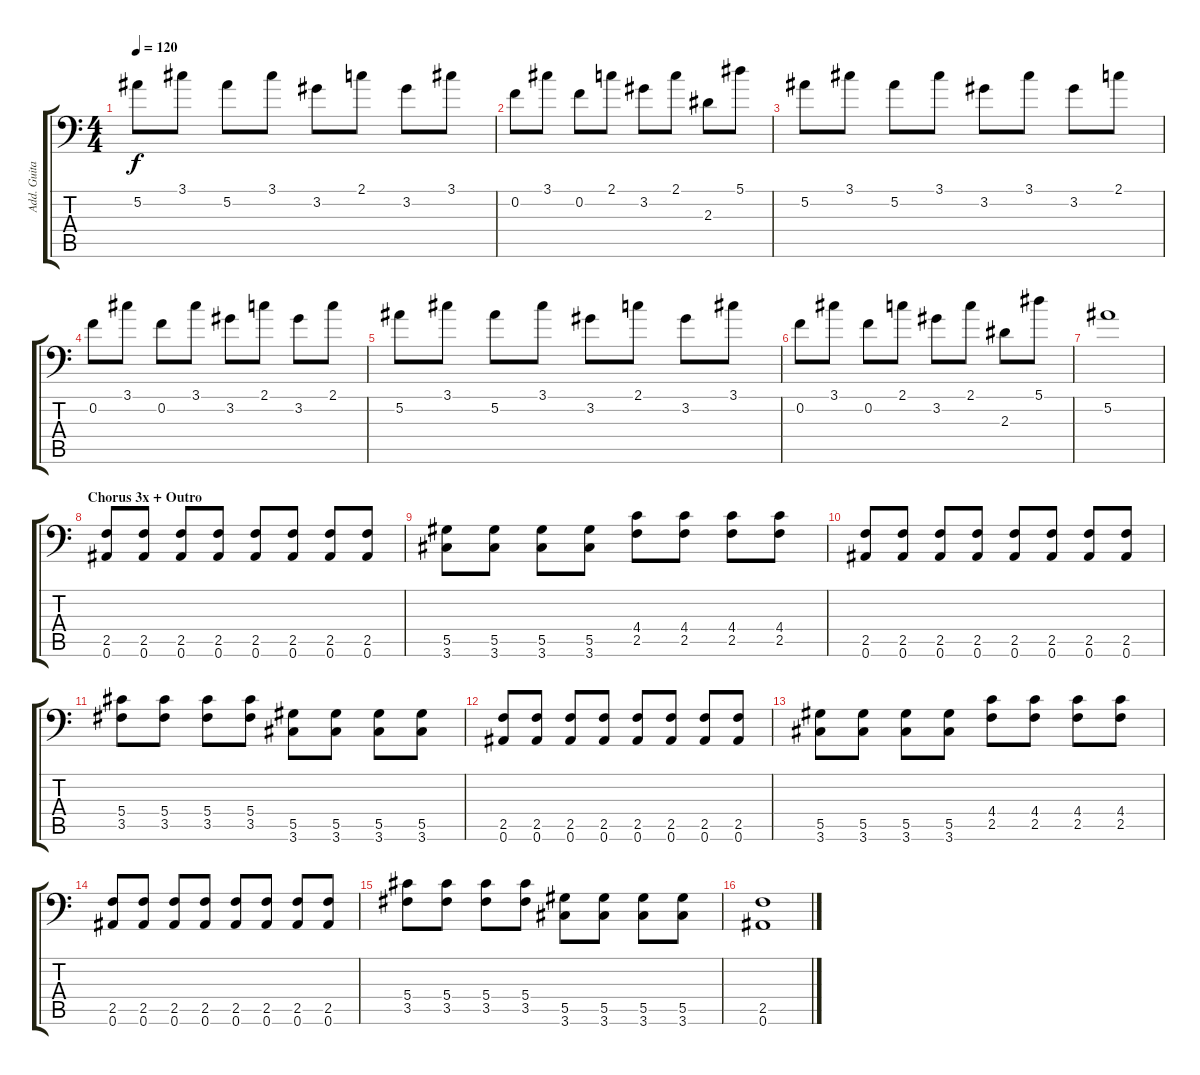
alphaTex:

\track ("Add. Guitar" "Add. Guita") {instrument distortionguitar}
\staff {score tabs}
\tuning (Bb3 F3 Db3 Ab2 Eb2 Bb1) {hide}
\ts (4 4)
\tempo 120
\clef f4
\ks c
5.2.8{dy f} 3.1.8 5.2.8 3.1.8 3.2.8 2.1.8 3.2.8 3.1.8 |
0.2.8 3.1.8 0.2.8 2.1.8 3.2.8 2.1.8 2.3.8 5.1.8 |
5.2.8 3.1.8 5.2.8 3.1.8 3.2.8 3.1.8 3.2.8 2.1.8 |
0.2.8 3.1.8 0.2.8 3.1.8 3.2.8 2.1.8 3.2.8 2.1.8 |
5.2.8 3.1.8 5.2.8 3.1.8 3.2.8 2.1.8 3.2.8 3.1.8 |
0.2.8 3.1.8 0.2.8 2.1.8 3.2.8 2.1.8 2.3.8 5.1.8 |
5.2.1 |
\section ("" "Chorus 3x + Outro")
(2.5 0.6).8 (2.5 0.6).8 (2.5 0.6).8 (2.5 0.6).8 (2.5 0.6).8 (2.5 0.6).8 (2.5 0.6).8 (2.5 0.6).8 |
(5.5 3.6).8 (5.5 3.6).8 (5.5 3.6).8 (5.5 3.6).8 (4.4 2.5).8 (4.4 2.5).8 (4.4 2.5).8 (4.4 2.5).8 |
(2.5 0.6).8 (2.5 0.6).8 (2.5 0.6).8 (2.5 0.6).8 (2.5 0.6).8 (2.5 0.6).8 (2.5 0.6).8 (2.5 0.6).8 |
(5.4 3.5).8 (5.4 3.5).8 (5.4 3.5).8 (5.4 3.5).8 (5.5 3.6).8 (5.5 3.6).8 (5.5 3.6).8 (5.5 3.6).8 |
(2.5 0.6).8 (2.5 0.6).8 (2.5 0.6).8 (2.5 0.6).8 (2.5 0.6).8 (2.5 0.6).8 (2.5 0.6).8 (2.5 0.6).8 |
(5.5 3.6).8 (5.5 3.6).8 (5.5 3.6).8 (5.5 3.6).8 (4.4 2.5).8 (4.4 2.5).8 (4.4 2.5).8 (4.4 2.5).8 |
(2.5 0.6).8 (2.5 0.6).8 (2.5 0.6).8 (2.5 0.6).8 (2.5 0.6).8 (2.5 0.6).8 (2.5 0.6).8 (2.5 0.6).8 |
(5.4 3.5).8 (5.4 3.5).8 (5.4 3.5).8 (5.4 3.5).8 (5.5 3.6).8 (5.5 3.6).8 (5.5 3.6).8 (5.5 3.6).8 |
(2.5{ss} 0.6{ss}).1
